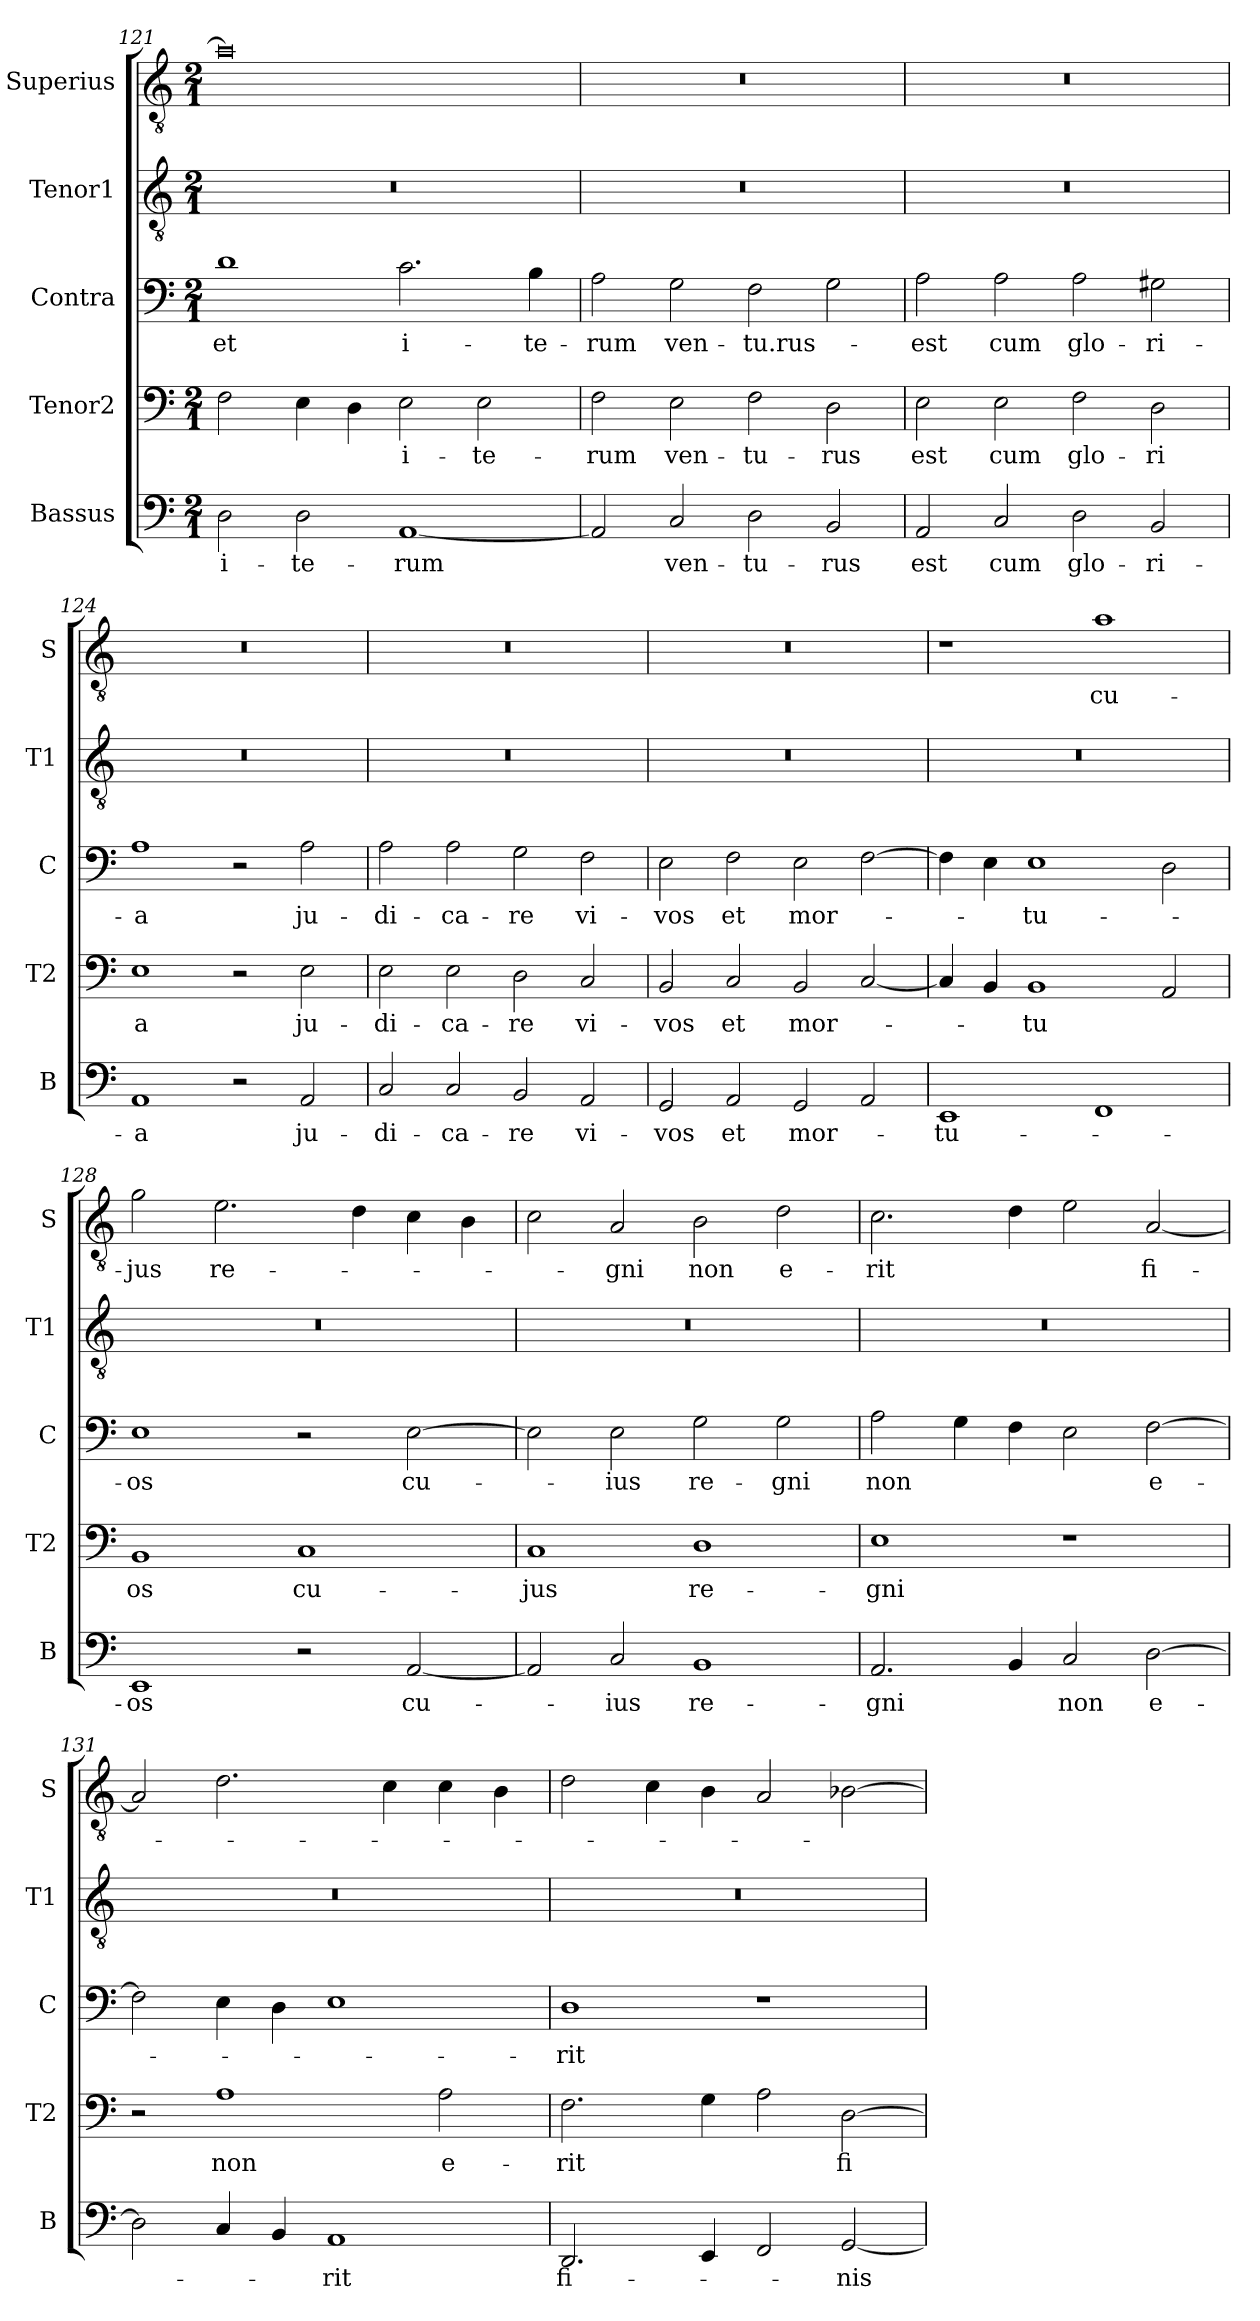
**kern	**text	**kern	**text	**kern	**text	**kern	**kern	**text
*part5	*part5	*part4	*part4	*part3	*part3	*part2	*part1	*part1
*staff5	*staff5	*staff4	*staff4	*staff3	*staff3	*staff2	*staff1	*staff1
*I"Bassus	*	*I"Tenor2	*	*I"Contra	*	*I"Tenor1	*I"Superius	*
*I'B	*	*I'T2	*	*I'C	*	*I'T1	*I'S	*
*clefF4	*	*clefF4	*	*clefF4	*	*clefGv2	*clefGv2	*
*k[]	*	*k[]	*	*k[]	*	*k[]	*k[]	*
*M2/1	*	*M2/1	*	*M2/1	*	*M2/1	*M2/1	*
=121	=121	=121	=121	=121	=121	=121	=121	=121
2D\	i-	2F\	.	1d	et	0r	0a]	.
2D\	-te-	4E\	.	.	.	.	.	.
.	.	4D\	.	.	.	.	.	.
[1AA	-rum	2E\	i-	2.c\	i-	.	.	.
.	.	2E\	-te-	.	.	.	.	.
.	.	.	.	4B\	-te-	.	.	.
=122	=122	=122	=122	=122	=122	=122	=122	=122
2AA/]	.	2F\	-rum	2A\	-rum	0r	0r	.
2C/	ven-	2E\	ven-	2G\	ven-	.	.	.
2D\	-tu-	2F\	-tu-	2F\	-tu.rus-	.	.	.
2BB/	-rus	2D\	-rus	2G\	.	.	.	.
=123	=123	=123	=123	=123	=123	=123	=123	=123
2AA/	est	2E\	est	2A\	-est	0r	0r	.
2C/	cum	2E\	cum	2A\	cum	.	.	.
2D\	glo-	2F\	glo-	2A\	glo-	.	.	.
2BB/	-ri-	2D\	-ri	2G#X\	-ri-	.	.	.
=124	=124	=124	=124	=124	=124	=124	=124	=124
1AA	-a	1E	a	1A	-a	0r	0r	.
2r	.	2r	.	2r	.	.	.	.
2AA/	ju-	2E\	ju-	2A\	ju-	.	.	.
=125	=125	=125	=125	=125	=125	=125	=125	=125
2C/	-di-	2E\	-di-	2A\	-di-	0r	0r	.
2C/	-ca-	2E\	-ca-	2A\	-ca-	.	.	.
2BB/	-re	2D\	-re	2G\	-re	.	.	.
2AA/	vi-	2C/	vi-	2F\	vi-	.	.	.
=126	=126	=126	=126	=126	=126	=126	=126	=126
2GG/	-vos	2BB/	-vos	2E\	-vos	0r	0r	.
2AA/	et	2C/	et	2F\	et	.	.	.
2GG/	mor-	2BB/	mor-	2E\	mor-	.	.	.
2AA/	.	[2C/	.	[2F\	.	.	.	.
=127	=127	=127	=127	=127	=127	=127	=127	=127
1EE	-tu-	4C/]	.	4F\]	.	0r	1r	.
.	.	4BB/	.	4E\	.	.	.	.
.	.	1BB	-tu	1E	-tu-	.	.	.
1FF	.	.	.	.	.	.	1a	cu-
.	.	2AA/	.	2D\	.	.	.	.
=128	=128	=128	=128	=128	=128	=128	=128	=128
1EE	-os	1BB	os	1E	-os	0r	2g\	-jus
.	.	.	.	.	.	.	2.e\	re-
2r	.	1C	cu-	2r	.	.	.	.
.	.	.	.	.	.	.	4d\	.
[2AA/	cu-	.	.	[2E\	cu-	.	4c\	.
.	.	.	.	.	.	.	4B\	.
=129	=129	=129	=129	=129	=129	=129	=129	=129
2AA/]	.	1C	-jus	2E\]	.	0r	2c\	.
2C/	-ius	.	.	2E\	-ius	.	2A/	-gni
1BB	re-	1D	re-	2G\	re-	.	2B\	non
.	.	.	.	2G\	-gni	.	2d\	e-
=130	=130	=130	=130	=130	=130	=130	=130	=130
2.AA/	-gni	1E	-gni	2A\	non	0r	2.c\	-rit
.	.	.	.	4G\	.	.	.	.
4BB/	.	.	.	4F\	.	.	4d\	.
2C/	non	1r	.	2E\	.	.	2e\	.
[2D\	e-	.	.	[2F\	e-	.	[2A/	fi-
=131	=131	=131	=131	=131	=131	=131	=131	=131
2D\]	.	2r	.	2F\]	.	0r	2A/]	.
4C/	.	1A	non	4E\	.	.	2.d\	.
4BB/	.	.	.	4D\	.	.	.	.
1AA	-rit	.	.	1E	.	.	.	.
.	.	.	.	.	.	.	4c\	.
.	.	2A\	e-	.	.	.	4c\	.
.	.	.	.	.	.	.	4B\	.
=132	=132	=132	=132	=132	=132	=132	=132	=132
2.DD/	fi-	2.F\	-rit	1D	-rit	0r	2d\	.
.	.	.	.	.	.	.	4c\	.
4EE/	.	4G\	.	.	.	.	4B\	.
2FF/	.	2A\	.	1r	.	.	2A/	.
[2GG/	-nis	[2D\	fi-	.	.	.	[2B-X\	.
=	=	=	=	=	=	=	=	=
*-	*-	*-	*-	*-	*-	*-	*-	*-
